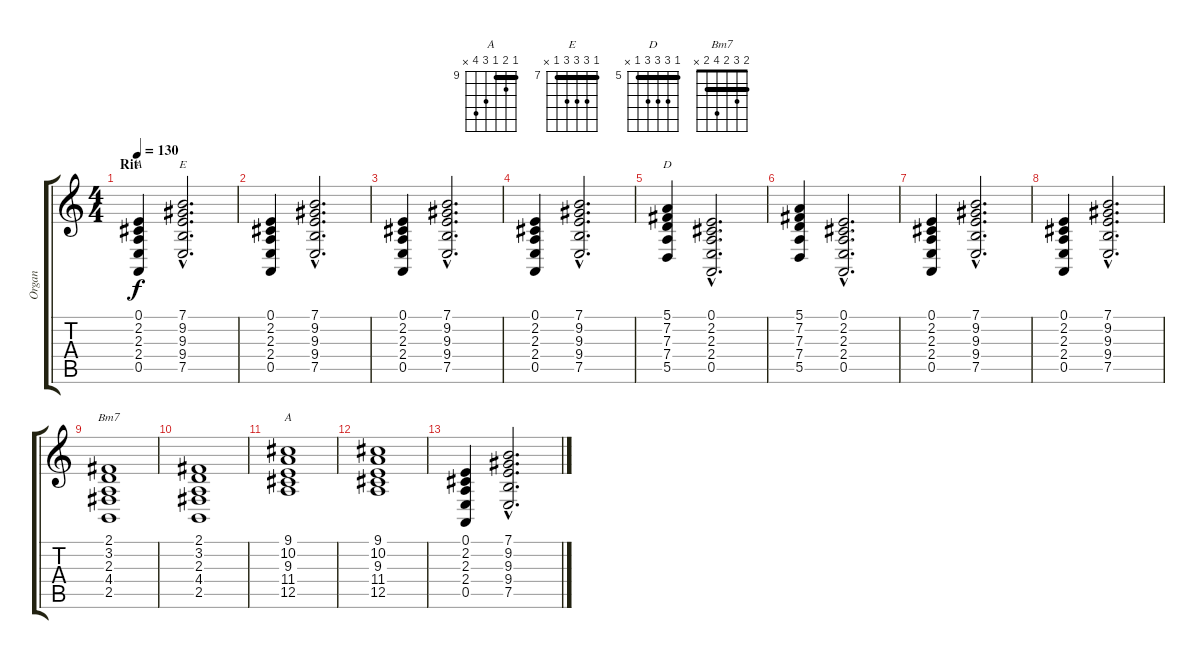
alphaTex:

\track ("Organ" "Organ") {instrument reedorgan}
\staff {score tabs}
\tuning (E4 B3 G3 D3 A2 E2) {hide}
\chord ("A" 0 2 2 2 0 x)
\chord ("E" 7 9 9 9 7 x) {firstfret 7 barre 7}
\chord ("D" 5 7 7 7 5 x) {firstfret 5 barre 5}
\chord ("Bm7" 2 3 2 4 2 x) {barre 2}
\chord ("A" 9 10 9 11 12 x) {firstfret 9 barre 9}
\ts (4 4)
\section ("" "Rit")
\tempo 130
\clef g2
\ks c
(0.1 2.2 2.3 2.4 0.5).4{ch "A" dy f} (7.1{hac} 9.2{hac} 9.3{hac} 9.4{hac} 7.5{hac}).2{d ch "E"} |
(0.1 2.2 2.3 2.4 0.5).4 (7.1{hac} 9.2{hac} 9.3{hac} 9.4{hac} 7.5{hac}).2{d} |
(0.1 2.2 2.3 2.4 0.5).4 (7.1{hac} 9.2{hac} 9.3{hac} 9.4{hac} 7.5{hac}).2{d} |
(0.1 2.2 2.3 2.4 0.5).4 (7.1{hac} 9.2{hac} 9.3{hac} 9.4{hac} 7.5{hac}).2{d} |
(5.1 7.2 7.3 7.4 5.5).4{ch "D"} (0.1{hac} 2.2{hac} 2.3{hac} 2.4{hac} 0.5{hac}).2{d} |
(5.1 7.2 7.3 7.4 5.5).4 (0.1{hac} 2.2{hac} 2.3{hac} 2.4{hac} 0.5{hac}).2{d} |
(0.1 2.2 2.3 2.4 0.5).4 (7.1{hac} 9.2{hac} 9.3{hac} 9.4{hac} 7.5{hac}).2{d} |
(0.1 2.2 2.3 2.4 0.5).4 (7.1{hac} 9.2{hac} 9.3{hac} 9.4{hac} 7.5{hac}).2{d} |
(2.1 3.2 2.3 4.4 2.5).1{ch "Bm7"} |
(2.1 3.2 2.3 4.4 2.5).1 |
(9.1 10.2 9.3 11.4 12.5).1{ch "A"} |
(9.1 10.2 9.3 11.4 12.5).1 |
(0.1 2.2 2.3 2.4 0.5).4 (7.1{hac} 9.2{hac} 9.3{hac} 9.4{hac} 7.5{hac}).2{d}
